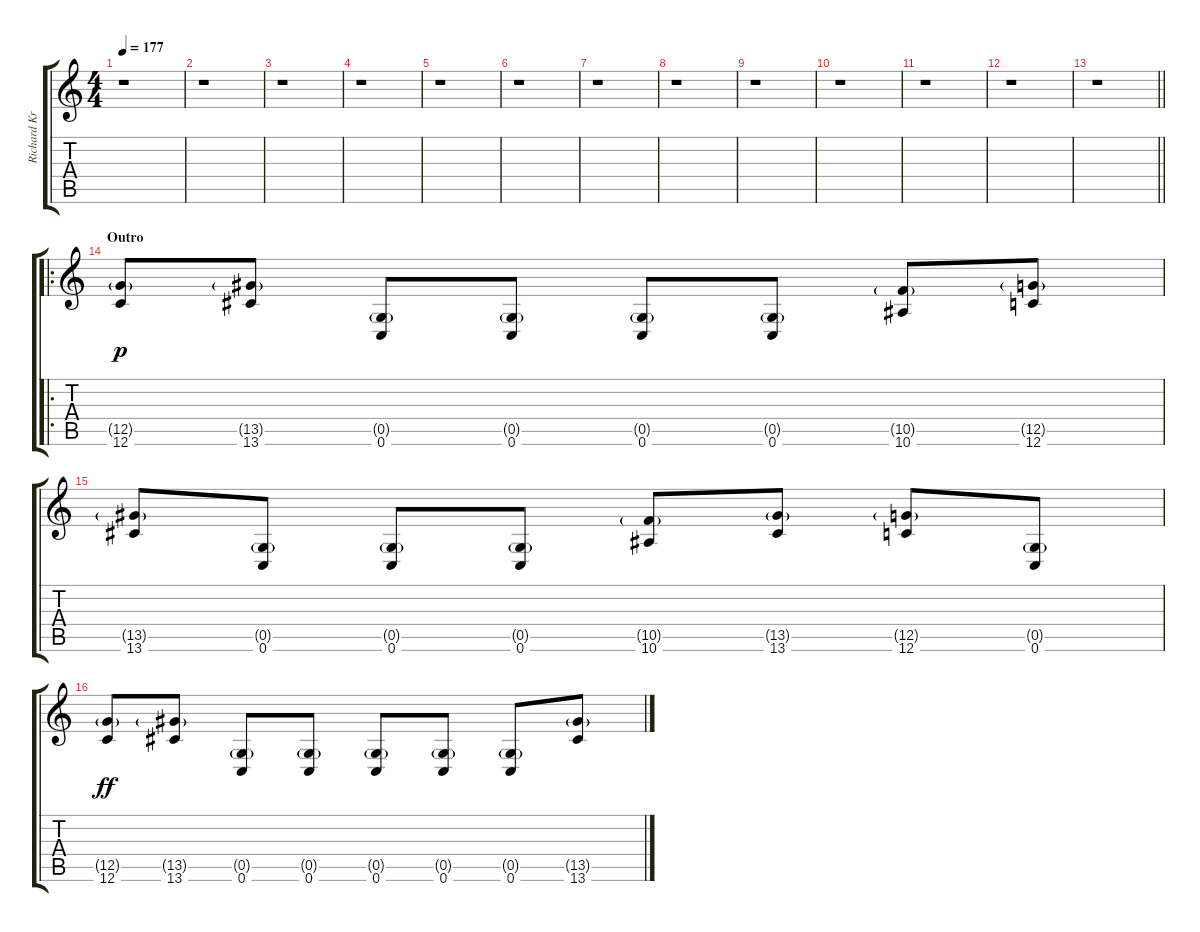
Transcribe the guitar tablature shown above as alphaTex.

\track ("Richard Kruspe [guitar]" "Richard Kr") {instrument distortionguitar}
\staff {score tabs}
\tuning (D4 A3 F3 C3 G2 C2) {hide}
\ts (4 4)
\tempo 177
\clef g2
\ks c
r.1{dy f} |
r.1 |
r.1 |
r.1 |
r.1 |
r.1 |
r.1 |
r.1 |
r.1 |
r.1 |
r.1 |
r.1 |
\barLineRight lightlight
r.1 |
\ro
\section ("" "Outro")
(12.5{g} 12.6).8{dy p} (13.5{g} 13.6).8 (0.5{g} 0.6).8 (0.5{g} 0.6).8 (0.5{g} 0.6).8 (0.5{g} 0.6).8 (10.5{g} 10.6).8 (12.5{g} 12.6).8 |
(13.5{g} 13.6).8 (0.5{g} 0.6).8 (0.5{g} 0.6).8 (0.5{g} 0.6).8 (10.5{g} 10.6).8 (13.5{g} 13.6).8 (12.5{g} 12.6).8 (0.5{g} 0.6).8 |
(12.5{g} 12.6).8{dy ff} (13.5{g} 13.6).8 (0.5{g} 0.6).8 (0.5{g} 0.6).8 (0.5{g} 0.6).8 (0.5{g} 0.6).8 (0.5{g} 0.6).8 (13.5{g} 13.6).8
